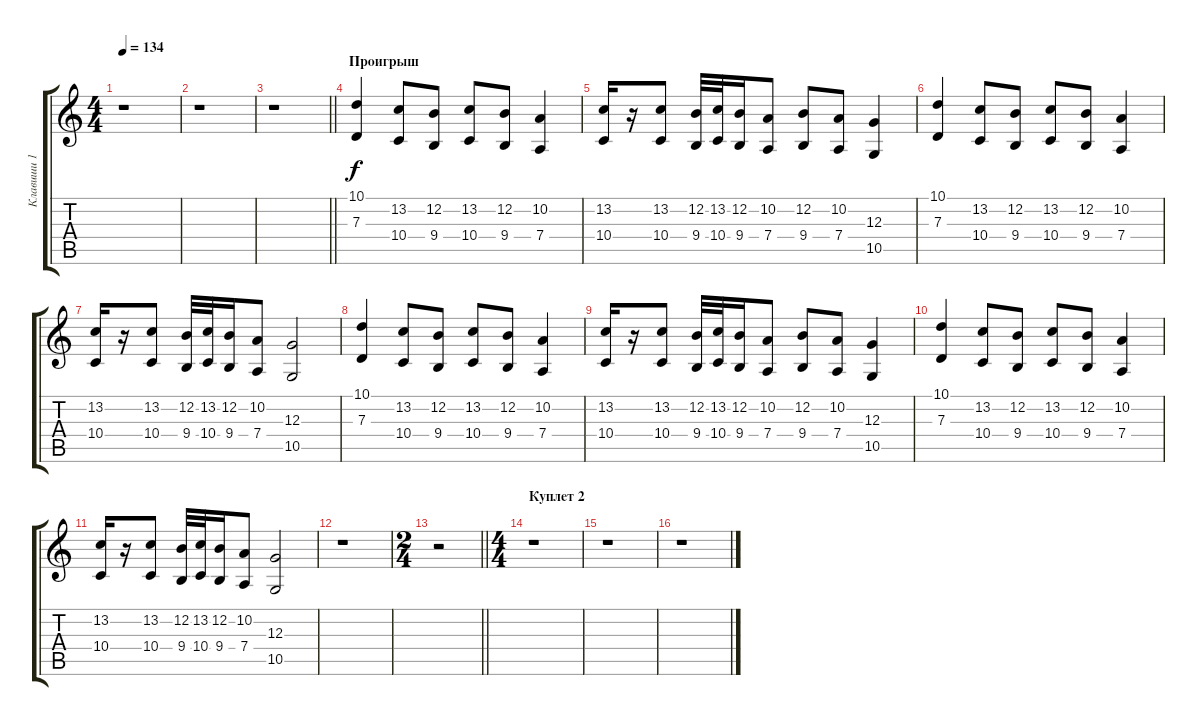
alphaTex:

\track ("Клавиши 1" "Клавиши 1") {instrument churchorgan}
\staff {score tabs}
\tuning (E4 B3 G3 D3 A2 E2) {hide}
\ts (4 4)
\tempo 134
\clef g2
\ks c
r.1{dy f} |
r.1 |
\barLineRight lightlight
r.1 |
\section ("" "Проигрыш")
(10.1 7.3).4 (13.2 10.4).8 (12.2 9.4).8 (13.2 10.4).8 (12.2 9.4).8 (10.2 7.4).4 |
(13.2 10.4).16 r.16 (13.2 10.4).8 (12.2 9.4).32 (13.2 10.4).32 (12.2 9.4).16 (10.2 7.4).8 (12.2 9.4).8 (10.2 7.4).8 (12.3 10.5).4 |
(10.1 7.3).4 (13.2 10.4).8 (12.2 9.4).8 (13.2 10.4).8 (12.2 9.4).8 (10.2 7.4).4 |
(13.2 10.4).16 r.16 (13.2 10.4).8 (12.2 9.4).32 (13.2 10.4).32 (12.2 9.4).16 (10.2 7.4).8 (12.3 10.5).2 |
(10.1 7.3).4 (13.2 10.4).8 (12.2 9.4).8 (13.2 10.4).8 (12.2 9.4).8 (10.2 7.4).4 |
(13.2 10.4).16 r.16 (13.2 10.4).8 (12.2 9.4).32 (13.2 10.4).32 (12.2 9.4).16 (10.2 7.4).8 (12.2 9.4).8 (10.2 7.4).8 (12.3 10.5).4 |
(10.1 7.3).4 (13.2 10.4).8 (12.2 9.4).8 (13.2 10.4).8 (12.2 9.4).8 (10.2 7.4).4 |
(13.2 10.4).16 r.16 (13.2 10.4).8 (12.2 9.4).32 (13.2 10.4).32 (12.2 9.4).16 (10.2 7.4).8 (12.3 10.5).2 |
r.1 |
\ts (2 4)
\barLineRight lightlight
r.2 |
\ts (4 4)
\section ("" "Куплет 2")
r.1 |
r.1 |
r.1
